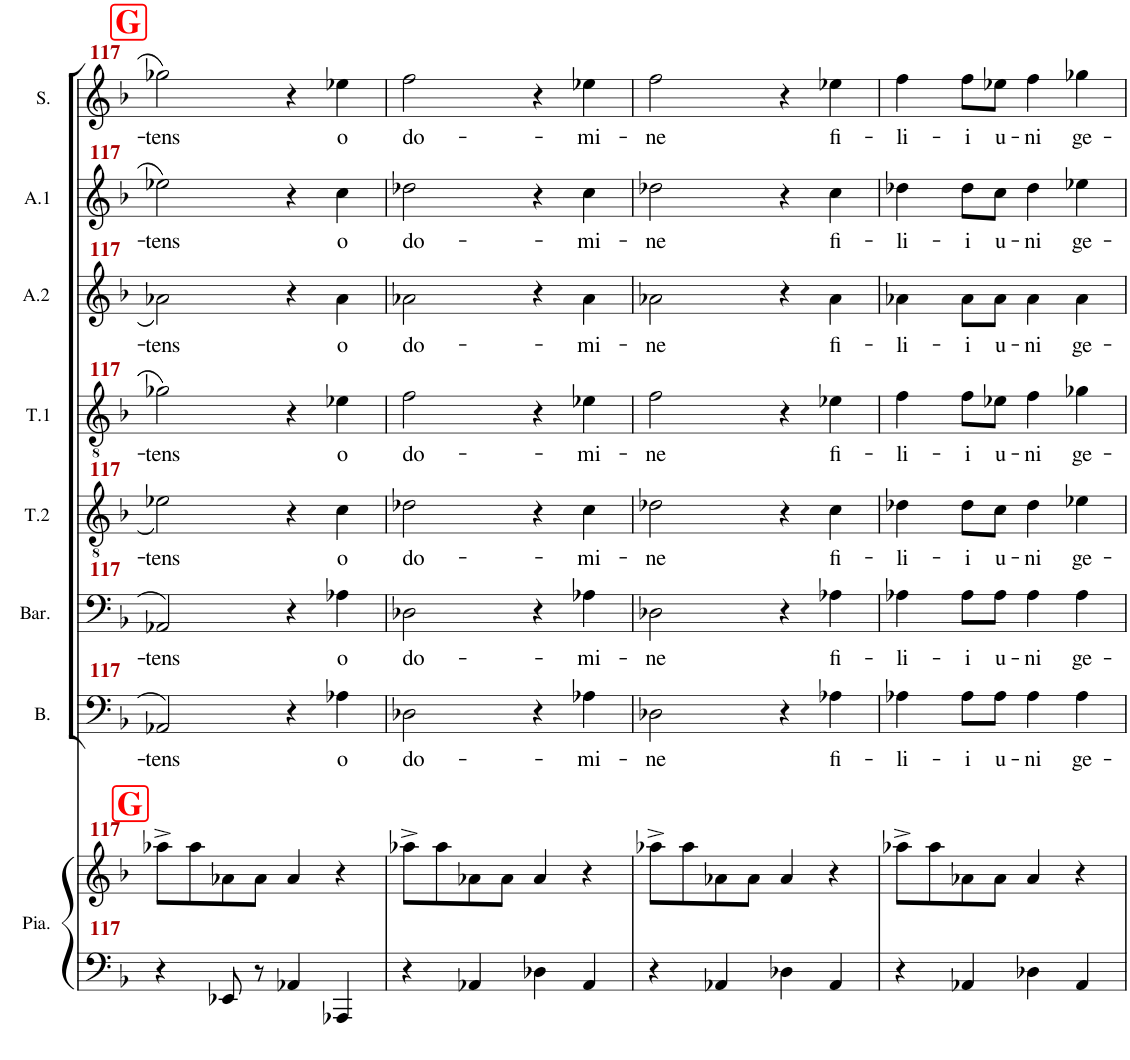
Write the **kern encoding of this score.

**kern	**kern	**kern	**text	**kern	**text	**kern	**text	**kern	**text	**kern	**text	**kern	**text	**kern	**text
*part8	*part8	*part7	*part7	*part6	*part6	*part5	*part5	*part4	*part4	*part3	*part3	*part2	*part2	*part1	*part1
*staff9	*staff8	*staff7	*staff7	*staff6	*staff6	*staff5	*staff5	*staff4	*staff4	*staff3	*staff3	*staff2	*staff2	*staff1	*staff1
*I"Piano	*	*I"Basse	*	*I"Baryton	*	*I"Ténor 2	*	*I"Ténor 1	*	*I"Alto 2	*	*I"Alto 1	*	*I"Soprano	*
*I'Pno.	*	*I'B.	*	*I'Bar.	*	*I'T.2	*	*I'T.1	*	*I'A.2	*	*I'A.1	*	*I'S.	*
!!LO:PB:g=z
*clefF4	*clefG2	*clefF4	*	*clefF4	*	*clefGv2	*	*clefGv2	*	*clefG2	*	*clefG2	*	*clefG2	*
*k[b-]	*k[b-]	*k[b-]	*	*k[b-]	*	*k[b-]	*	*k[b-]	*	*k[b-]	*	*k[b-]	*	*k[b-]	*
*M2/2	*M2/2	*M2/2	*	*M2/2	*	*M2/2	*	*M2/2	*	*M2/2	*	*M2/2	*	*M2/2	*
*met(c|)	*met(c|)	*met(c|)	*	*met(c|)	*	*met(c|)	*	*met(c|)	*	*met(c|)	*	*met(c|)	*	*met(c|)	*
=117	=117	=117	=117	=117	=117	=117	=117	=117	=117	=117	=117	=117	=117	=117	=117
!	!LO:TX:a:B:color=#FF0000:t=G	!	!	!	!	!	!	!	!	!	!	!	!	!	!
!	!	!	!LO:LY:b	!	!LO:LY:b	!	!LO:LY:b	!	!LO:LY:b	!	!LO:LY:b	!	!LO:LY:b	!	!LO:LY:b
4r	8aa-X^\L	2AA-X/	-tens	2AA-X/	-tens	2e-X\	-tens	2g-X\	-tens	2a-X\	-tens	2ee-X\	-tens	2gg-X\	-tens
.	8aa-\	.	.	.	.	.	.	.	.	.	.	.	.	.	.
8EE-X/	8a-X\	.	.	.	.	.	.	.	.	.	.	.	.	.	.
8r	8a-\J	.	.	.	.	.	.	.	.	.	.	.	.	.	.
4AA-X/	4a-/	4r	.	4r	.	4r	.	4r	.	4r	.	4r	.	4r	.
!	!	!	!LO:LY:b	!	!LO:LY:b	!	!LO:LY:b	!	!LO:LY:b	!	!LO:LY:b	!	!LO:LY:b	!	!LO:LY:b
4AAA-X/	4r	4A-X\	o	4A-X\	o	4c\	o	4e-X\	o	4a-\	o	4cc\	o	4ee-X\	o
=118	=118	=118	=118	=118	=118	=118	=118	=118	=118	=118	=118	=118	=118	=118	=118
!	!	!	!LO:LY:b	!	!LO:LY:b	!	!LO:LY:b	!	!LO:LY:b	!	!LO:LY:b	!	!LO:LY:b	!	!LO:LY:b
4r	8aa-X^\L	2D-X\	do-	2D-X\	do-	2d-X\	do-	2f\	do-	2a-X\	do-	2dd-X\	do-	2ff\	do-
.	8aa-\	.	.	.	.	.	.	.	.	.	.	.	.	.	.
4AA-X/	8a-X\	.	.	.	.	.	.	.	.	.	.	.	.	.	.
.	8a-\J	.	.	.	.	.	.	.	.	.	.	.	.	.	.
4D-X\	4a-/	4r	.	4r	.	4r	.	4r	.	4r	.	4r	.	4r	.
!	!	!	!LO:LY:b	!	!LO:LY:b	!	!LO:LY:b	!	!LO:LY:b	!	!LO:LY:b	!	!LO:LY:b	!	!LO:LY:b
4AA-/	4r	4A-X\	-mi-	4A-X\	-mi-	4c\	-mi-	4e-X\	-mi-	4a-\	-mi-	4cc\	-mi-	4ee-X\	-mi-
=119	=119	=119	=119	=119	=119	=119	=119	=119	=119	=119	=119	=119	=119	=119	=119
!	!	!	!LO:LY:b	!	!LO:LY:b	!	!LO:LY:b	!	!LO:LY:b	!	!LO:LY:b	!	!LO:LY:b	!	!LO:LY:b
4r	8aa-X^\L	2D-X\	-ne	2D-X\	-ne	2d-X\	-ne	2f\	-ne	2a-X\	-ne	2dd-X\	-ne	2ff\	-ne
.	8aa-\	.	.	.	.	.	.	.	.	.	.	.	.	.	.
4AA-X/	8a-X\	.	.	.	.	.	.	.	.	.	.	.	.	.	.
.	8a-\J	.	.	.	.	.	.	.	.	.	.	.	.	.	.
4D-X\	4a-/	4r	.	4r	.	4r	.	4r	.	4r	.	4r	.	4r	.
!	!	!	!LO:LY:b	!	!LO:LY:b	!	!LO:LY:b	!	!LO:LY:b	!	!LO:LY:b	!	!LO:LY:b	!	!LO:LY:b
4AA-/	4r	4A-X\	fi-	4A-X\	fi-	4c\	fi-	4e-X\	fi-	4a-\	fi-	4cc\	fi-	4ee-X\	fi-
=120	=120	=120	=120	=120	=120	=120	=120	=120	=120	=120	=120	=120	=120	=120	=120
!	!	!	!LO:LY:b	!	!LO:LY:b	!	!LO:LY:b	!	!LO:LY:b	!	!LO:LY:b	!	!LO:LY:b	!	!LO:LY:b
4r	8aa-X^\L	4A-X\	-li-	4A-X\	-li-	4d-X\	-li-	4f\	-li-	4a-X\	-li-	4dd-X\	-li-	4ff\	-li-
.	8aa-\	.	.	.	.	.	.	.	.	.	.	.	.	.	.
!	!	!	!LO:LY:b	!	!LO:LY:b	!	!LO:LY:b	!	!LO:LY:b	!	!LO:LY:b	!	!LO:LY:b	!	!LO:LY:b
4AA-X/	8a-X\	8A-\L	-i	8A-\L	-i	8d-\L	-i	8f\L	-i	8a-\L	-i	8dd-\L	-i	8ff\L	-i
!	!	!	!LO:LY:b	!	!LO:LY:b	!	!LO:LY:b	!	!LO:LY:b	!	!LO:LY:b	!	!LO:LY:b	!	!LO:LY:b
.	8a-\J	8A-\J	u-	8A-\J	u-	8c\J	u-	8e-X\J	u-	8a-\J	u-	8cc\J	u-	8ee-X\J	u-
!	!	!	!LO:LY:b	!	!LO:LY:b	!	!LO:LY:b	!	!LO:LY:b	!	!LO:LY:b	!	!LO:LY:b	!	!LO:LY:b
4D-X\	4a-/	4A-\	-ni	4A-\	-ni	4d-\	-ni	4f\	-ni	4a-\	-ni	4dd-\	-ni	4ff\	-ni
!	!	!	!LO:LY:b	!	!LO:LY:b	!	!LO:LY:b	!	!LO:LY:b	!	!LO:LY:b	!	!LO:LY:b	!	!LO:LY:b
4AA-/	4r	4A-\	ge-	4A-\	ge-	4e-X\	ge-	4g-X\	ge-	4a-\	ge-	4ee-X\	ge-	4gg-X\	ge-
=	=	=	=	=	=	=	=	=	=	=	=	=	=	=	=
*-	*-	*-	*-	*-	*-	*-	*-	*-	*-	*-	*-	*-	*-	*-	*-
